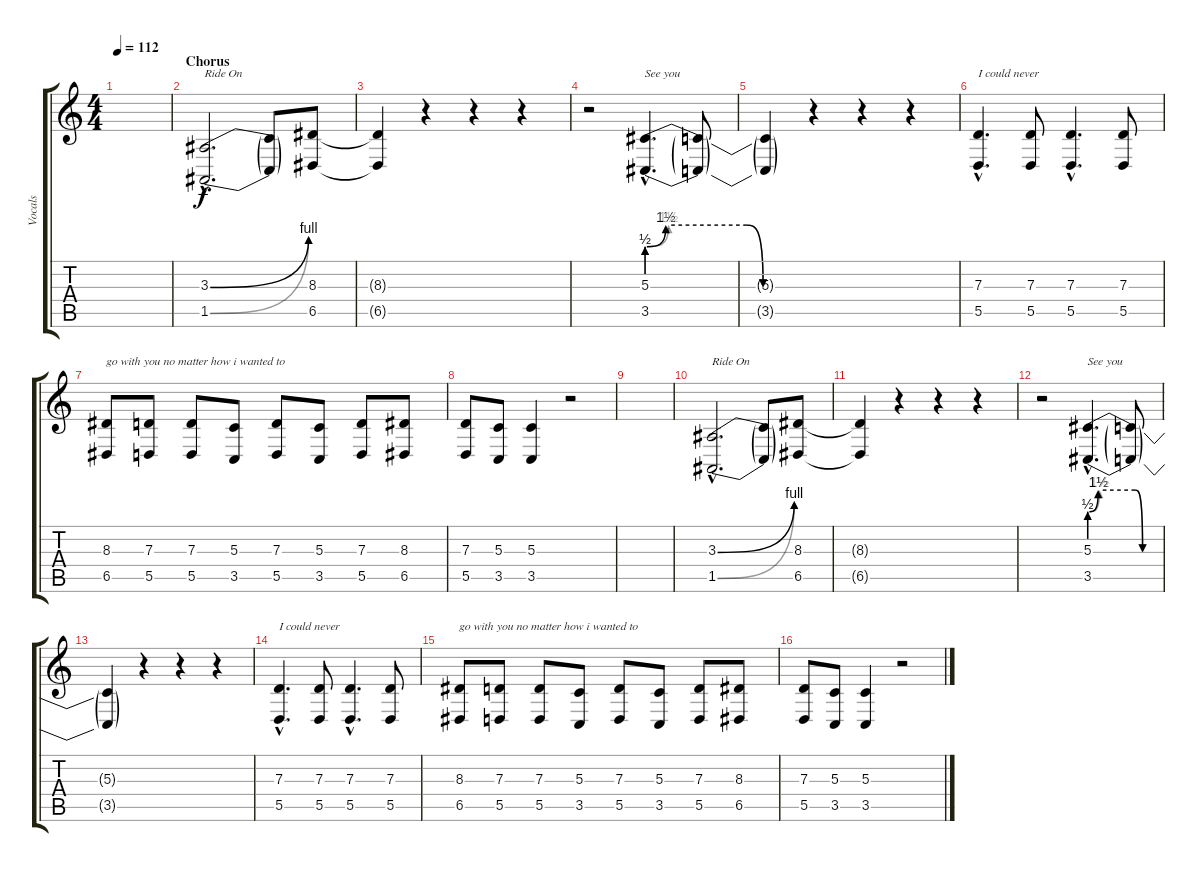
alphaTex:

\track ("Vocals" "Vocals") {instrument synthvoice}
\staff {score tabs}
\tuning (E4 B3 G3 D3 A2 E2) {hide}
\ts (4 4)
\tempo 112
\clef g2
\ks c
|
\section ("" "Chorus")
(3.3{be (bend 0 0 60 4) hac} 1.5{be (bend 0 0 60 4) hac}).2{d txt "Ride On"} (3.3{t} 1.5{t}).8 (8.3 6.5).8 |
(8.3{t} 6.5{t}).4 r.4 r.4 r.4 |
r.2 (5.3{be (custom 0 2 7 6 37 6 43 0 60 0) hac} 3.5{be (custom 0 2 8 6 37 6 43 0 60 0) hac}).4{d txt "See you"} (5.3{t} 3.5{t}).8 |
(5.3{t} 3.5{t}).4 r.4 r.4 r.4 |
(7.3{hac} 5.5{hac}).4{d txt "I could never"} (7.3 5.5).8 (7.3{hac} 5.5{hac}).4{d} (7.3 5.5).8 |
(8.3 6.5).8{txt "go with you no matter how i wanted to"} (7.3 5.5).8 (7.3 5.5).8 (5.3 3.5).8 (7.3 5.5).8 (5.3 3.5).8 (7.3 5.5).8 (8.3 6.5).8 |
(7.3 5.5).8 (5.3 3.5).8 (5.3 3.5).4 r.2 |
|
(3.3{be (bend 0 0 60 4) hac} 1.5{be (bend 0 0 60 4) hac}).2{d txt "Ride On"} (3.3{t} 1.5{t}).8 (8.3 6.5).8 |
(8.3{t} 6.5{t}).4 r.4 r.4 r.4 |
r.2 (5.3{be (custom 0 2 7 6 37 6 43 0 60 0) hac} 3.5{be (custom 0 2 8 6 37 6 43 0 60 0) hac}).4{d txt "See you"} (5.3{t} 3.5{t}).8 |
(5.3{t} 3.5{t}).4 r.4 r.4 r.4 |
(7.3{hac} 5.5{hac}).4{d txt "I could never"} (7.3 5.5).8 (7.3{hac} 5.5{hac}).4{d} (7.3 5.5).8 |
(8.3 6.5).8{txt "go with you no matter how i wanted to"} (7.3 5.5).8 (7.3 5.5).8 (5.3 3.5).8 (7.3 5.5).8 (5.3 3.5).8 (7.3 5.5).8 (8.3 6.5).8 |
(7.3 5.5).8 (5.3 3.5).8 (5.3 3.5).4 r.2
